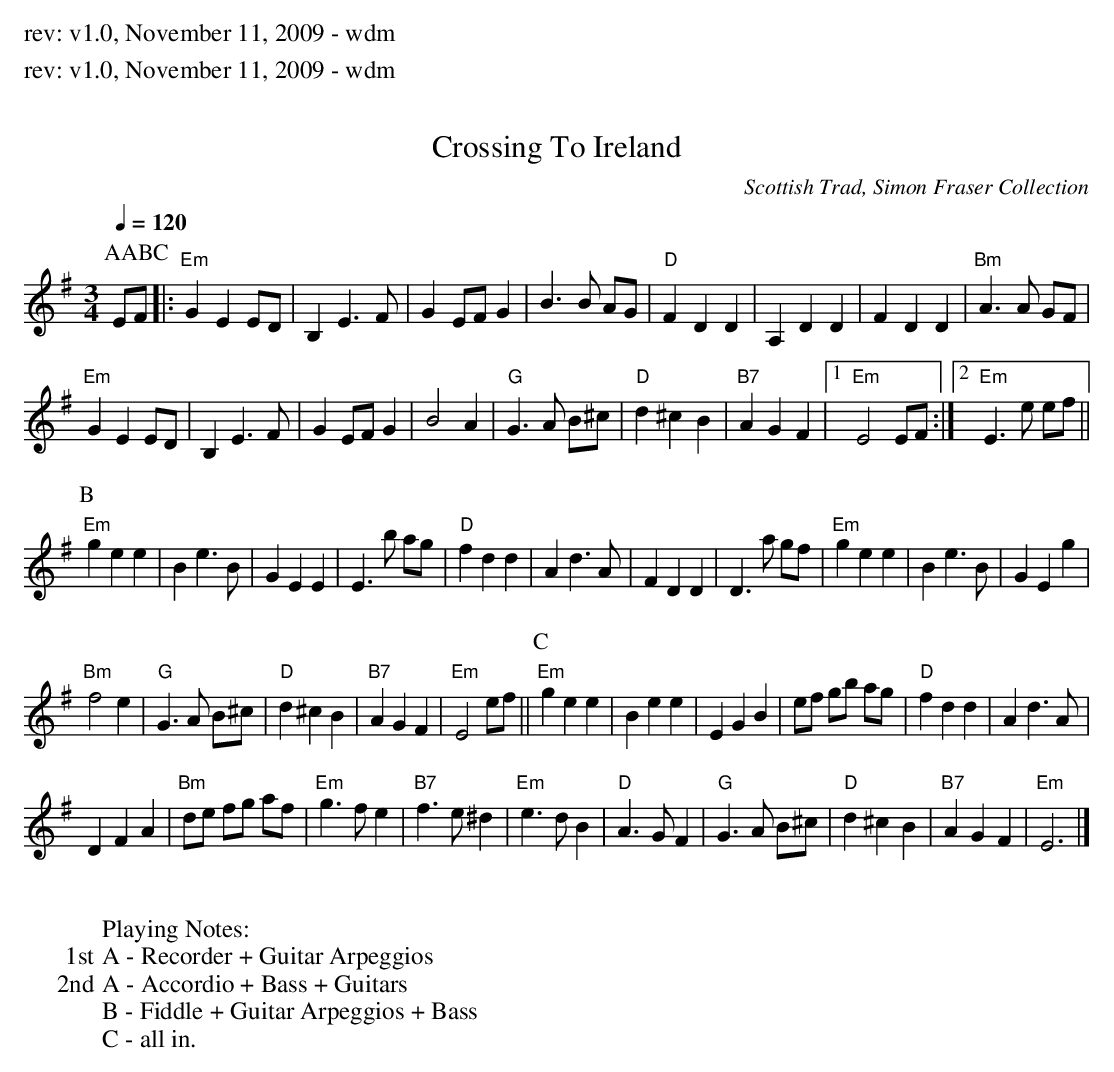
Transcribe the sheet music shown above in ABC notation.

X:1
T:Crossing To Ireland
C:Scottish Trad, Simon Fraser Collection
M:3/4
L:1/4
Q:120
K:G
P:AABC
P:A
E/F/|:"Em"G E E/D/|B, E>F|G E/F/ G|B>B A/G/|"D"F D D|A, D D|F D D|"Bm"A>A G/F/|
"Em"G E E/D/|B, E>F|G E/F/ G|B2 A|"G"G>A B/^c/|"D"d ^c B|"B7"A G F|1 "Em" E2 E/F/:|2 "Em" E>e e/f/||
P:B
"Em"g e e|B e>B|G E E|E>b a/g/|"D"f d d|A d>A|F D D|D>a g/f/|"Em"g e e|B e>B|G E g|
"Bm"f2 e|"G"G>A B/^c/|"D"d ^c B|"B7"A G F|"Em"E2 e/f/||\
P:C \
"Em"gee|Bee|EGB|e/f/ g/b/ a/g/|"D"fdd|A d>A|
DFA|"Bm"d/e/ f/g/ a/f/|"Em"g>f e|"B7"f>e ^d|"Em"e>d B|"D"A>G F|"G"G>A B/^c/|"D"d ^c B|"B7"A G F|"Em"E3|]
W:
W: Playing Notes:
W: 1st A - Recorder + Guitar Arpeggios
W: 2nd A - Accordio + Bass + Guitars
W: B - Fiddle + Guitar Arpeggios + Bass
W: C - all in.
